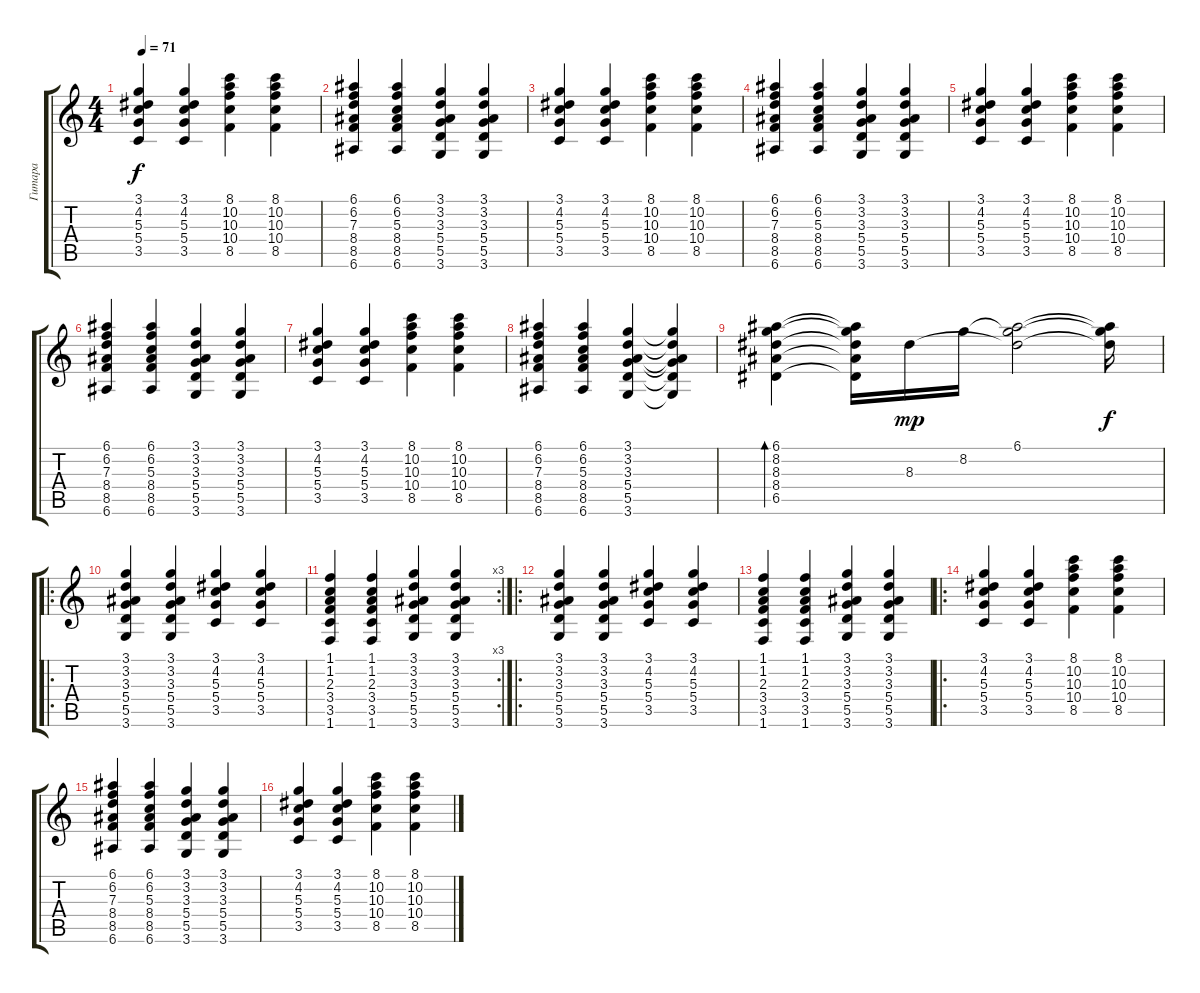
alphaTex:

\track ("Гитара" "Гитара") {instrument electricguitarjazz}
\staff {score tabs}
\tuning (E4 B3 G3 D3 A2 E2) {hide}
\ts (4 4)
\tempo 71
\clef g2
\ks c
(3.1 4.2 5.3 5.4 3.5).4{dy f instrument electricguitarjazz} (3.1 4.2 5.3 5.4 3.5).4 (8.1 10.2 10.3 10.4 8.5).4 (8.1 10.2 10.3 10.4 8.5).4 |
(6.1 6.2 7.3 8.4 8.5 6.6).4 (6.1 6.2 5.3 8.4 8.5 6.6).4 (3.1 3.2 3.3 5.4 5.5 3.6).4 (3.1 3.2 3.3 5.4 5.5 3.6).4 |
(3.1 4.2 5.3 5.4 3.5).4 (3.1 4.2 5.3 5.4 3.5).4 (8.1 10.2 10.3 10.4 8.5).4 (8.1 10.2 10.3 10.4 8.5).4 |
(6.1 6.2 7.3 8.4 8.5 6.6).4 (6.1 6.2 5.3 8.4 8.5 6.6).4 (3.1 3.2 3.3 5.4 5.5 3.6).4 (3.1 3.2 3.3 5.4 5.5 3.6).4 |
(3.1 4.2 5.3 5.4 3.5).4 (3.1 4.2 5.3 5.4 3.5).4 (8.1 10.2 10.3 10.4 8.5).4 (8.1 10.2 10.3 10.4 8.5).4 |
(6.1 6.2 7.3 8.4 8.5 6.6).4 (6.1 6.2 5.3 8.4 8.5 6.6).4 (3.1 3.2 3.3 5.4 5.5 3.6).4 (3.1 3.2 3.3 5.4 5.5 3.6).4 |
(3.1 4.2 5.3 5.4 3.5).4 (3.1 4.2 5.3 5.4 3.5).4 (8.1 10.2 10.3 10.4 8.5).4 (8.1 10.2 10.3 10.4 8.5).4 |
(6.1 6.2 7.3 8.4 8.5 6.6).4 (6.1 6.2 5.3 8.4 8.5 6.6).4 (3.1 3.2 3.3 5.4 5.5 3.6).4 (3.1{t} 3.2{t} 3.3{t} 5.4{t} 5.5{t} 3.6{t}).4 |
(6.1 8.2 8.3 8.4 6.5).4{bd 60} (6.1{t} 8.2{t} 8.3{t} 8.4{t} 6.5{t}).16 8.3.16{dy mp} 8.2.16 (6.1 8.2{t} 8.3{t}).2 (6.1{t} 8.2{t} 8.3{t}).16{dy f} |
\ro
(3.1 3.2 3.3 5.4 5.5 3.6).4 (3.1 3.2 3.3 5.4 5.5 3.6).4 (3.1 4.2 5.3 5.4 3.5).4 (3.1 4.2 5.3 5.4 3.5).4 |
\rc 3
(1.1 1.2 2.3 3.4 3.5 1.6).4 (1.1 1.2 2.3 3.4 3.5 1.6).4 (3.1 3.2 3.3 5.4 5.5 3.6).4 (3.1 3.2 3.3 5.4 5.5 3.6).4 |
\ro
(3.1 3.2 3.3 5.4 5.5 3.6).4 (3.1 3.2 3.3 5.4 5.5 3.6).4 (3.1 4.2 5.3 5.4 3.5).4 (3.1 4.2 5.3 5.4 3.5).4 |
(1.1 1.2 2.3 3.4 3.5 1.6).4 (1.1 1.2 2.3 3.4 3.5 1.6).4 (3.1 3.2 3.3 5.4 5.5 3.6).4 (3.1 3.2 3.3 5.4 5.5 3.6).4 |
\ro
(3.1 4.2 5.3 5.4 3.5).4 (3.1 4.2 5.3 5.4 3.5).4 (8.1 10.2 10.3 10.4 8.5).4 (8.1 10.2 10.3 10.4 8.5).4 |
(6.1 6.2 7.3 8.4 8.5 6.6).4 (6.1 6.2 5.3 8.4 8.5 6.6).4 (3.1 3.2 3.3 5.4 5.5 3.6).4 (3.1 3.2 3.3 5.4 5.5 3.6).4 |
(3.1 4.2 5.3 5.4 3.5).4 (3.1 4.2 5.3 5.4 3.5).4 (8.1 10.2 10.3 10.4 8.5).4 (8.1 10.2 10.3 10.4 8.5).4
